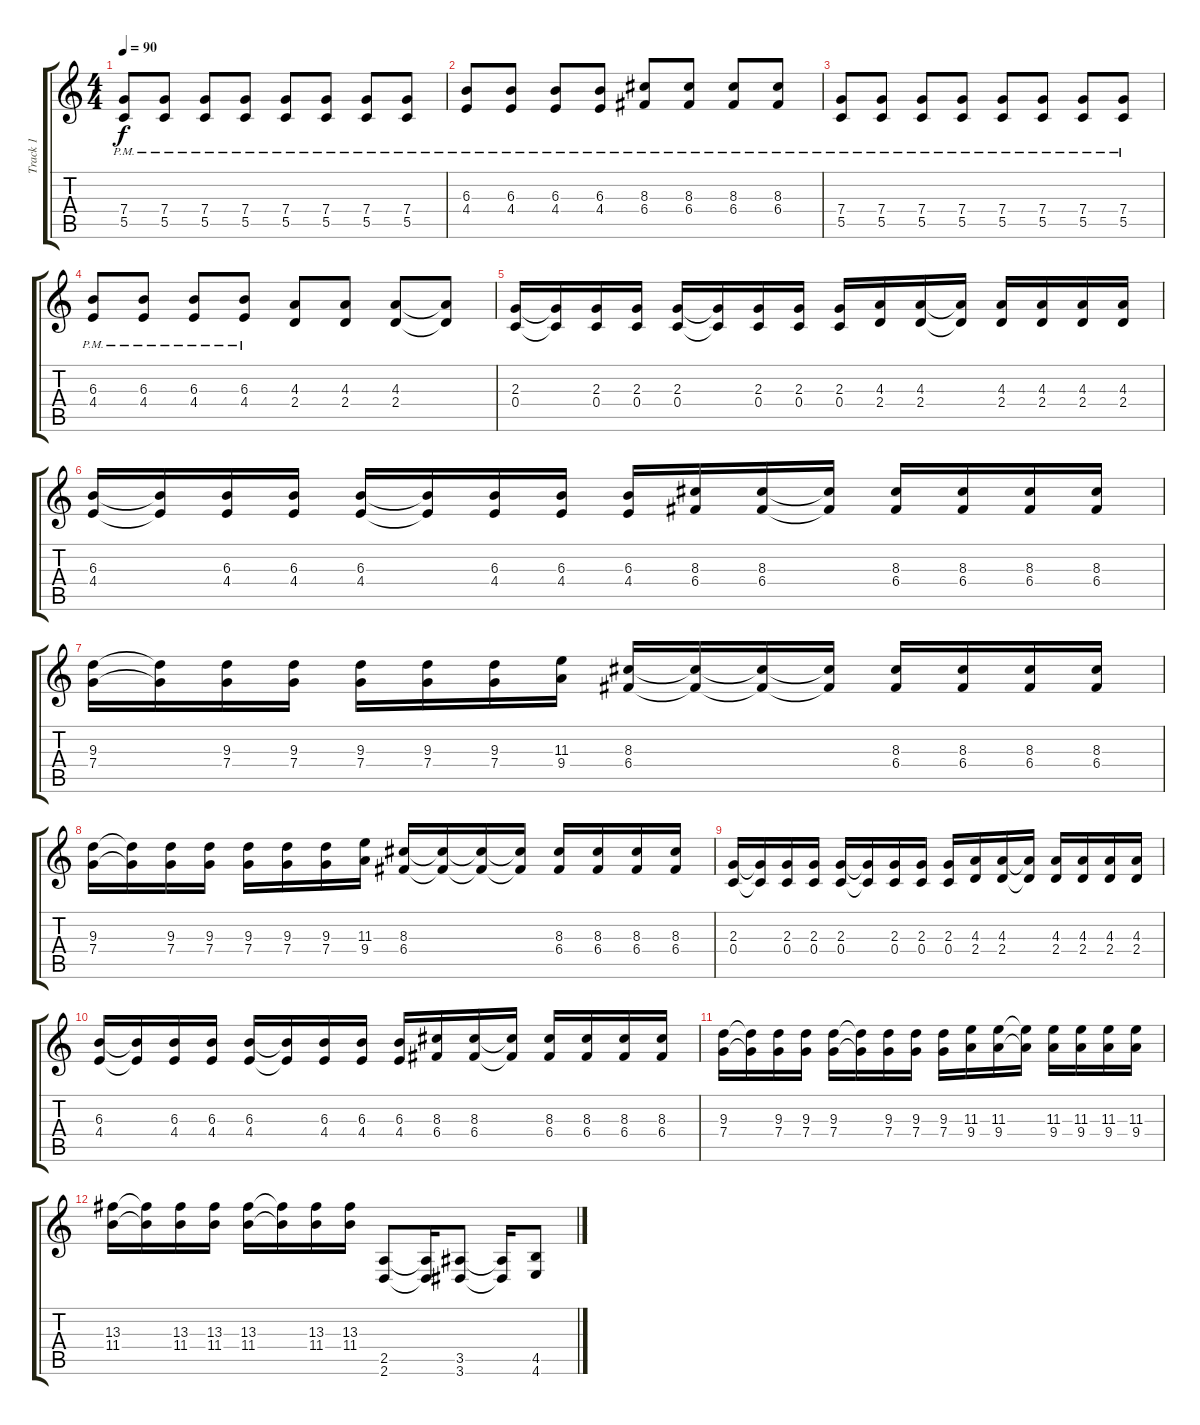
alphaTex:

\track ("Track 1" "Track 1") {instrument distortionguitar}
\staff {score tabs}
\tuning (D4 A3 F3 C3 G2 C2) {hide}
\ts (4 4)
\tempo 90
\clef g2
\ks c
(7.4{pm} 5.5{pm}).8{dy f instrument distortionguitar} (7.4{pm} 5.5{pm}).8 (7.4{pm} 5.5{pm}).8 (7.4{pm} 5.5{pm}).8 (7.4{pm} 5.5{pm}).8 (7.4{pm} 5.5{pm}).8 (7.4{pm} 5.5{pm}).8 (7.4{pm} 5.5{pm}).8 |
(6.3{pm} 4.4{pm}).8 (6.3{pm} 4.4{pm}).8 (6.3{pm} 4.4{pm}).8 (6.3{pm} 4.4{pm}).8 (8.3{pm} 6.4{pm}).8 (8.3{pm} 6.4{pm}).8 (8.3{pm} 6.4{pm}).8 (8.3{pm} 6.4{pm}).8 |
(7.4{pm} 5.5{pm}).8 (7.4{pm} 5.5{pm}).8 (7.4{pm} 5.5{pm}).8 (7.4{pm} 5.5{pm}).8 (7.4{pm} 5.5{pm}).8 (7.4{pm} 5.5{pm}).8 (7.4{pm} 5.5{pm}).8 (7.4{pm} 5.5{pm}).8 |
(6.3{pm} 4.4{pm}).8 (6.3{pm} 4.4{pm}).8 (6.3{pm} 4.4{pm}).8 (6.3{pm} 4.4{pm}).8 (4.3 2.4).8 (4.3 2.4).8 (4.3 2.4).8 (4.3{t} 2.4{t}).8 |
(2.3 0.4).16 (2.3{t} 0.4{t}).16 (2.3 0.4).16 (2.3 0.4).16 (2.3 0.4).16 (2.3{t} 0.4{t}).16 (2.3 0.4).16 (2.3 0.4).16 (2.3 0.4).16 (4.3 2.4).16 (4.3 2.4).16 (4.3{t} 2.4{t}).16 (4.3 2.4).16 (4.3 2.4).16 (4.3 2.4).16 (4.3 2.4).16 |
(6.3 4.4).16 (6.3{t} 4.4{t}).16 (6.3 4.4).16 (6.3 4.4).16 (6.3 4.4).16 (6.3{t} 4.4{t}).16 (6.3 4.4).16 (6.3 4.4).16 (6.3 4.4).16 (8.3 6.4).16 (8.3 6.4).16 (8.3{t} 6.4{t}).16 (8.3 6.4).16 (8.3 6.4).16 (8.3 6.4).16 (8.3 6.4).16 |
(9.3 7.4).16 (9.3{t} 7.4{t}).16 (9.3 7.4).16 (9.3 7.4).16 (9.3 7.4).16 (9.3 7.4).16 (9.3 7.4).16 (11.3 9.4).16 (8.3 6.4).16 (8.3{t} 6.4{t}).16 (8.3{t} 6.4{t}).16 (8.3{t} 6.4{t}).16 (8.3 6.4).16 (8.3 6.4).16 (8.3 6.4).16 (8.3 6.4).16 |
(9.3 7.4).16 (9.3{t} 7.4{t}).16 (9.3 7.4).16 (9.3 7.4).16 (9.3 7.4).16 (9.3 7.4).16 (9.3 7.4).16 (11.3 9.4).16 (8.3 6.4).16 (8.3{t} 6.4{t}).16 (8.3{t} 6.4{t}).16 (8.3{t} 6.4{t}).16 (8.3 6.4).16 (8.3 6.4).16 (8.3 6.4).16 (8.3 6.4).16 |
(2.3 0.4).16 (2.3{t} 0.4{t}).16 (2.3 0.4).16 (2.3 0.4).16 (2.3 0.4).16 (2.3{t} 0.4{t}).16 (2.3 0.4).16 (2.3 0.4).16 (2.3 0.4).16 (4.3 2.4).16 (4.3 2.4).16 (4.3{t} 2.4{t}).16 (4.3 2.4).16 (4.3 2.4).16 (4.3 2.4).16 (4.3 2.4).16 |
(6.3 4.4).16 (6.3{t} 4.4{t}).16 (6.3 4.4).16 (6.3 4.4).16 (6.3 4.4).16 (6.3{t} 4.4{t}).16 (6.3 4.4).16 (6.3 4.4).16 (6.3 4.4).16 (8.3 6.4).16 (8.3 6.4).16 (8.3{t} 6.4{t}).16 (8.3 6.4).16 (8.3 6.4).16 (8.3 6.4).16 (8.3 6.4).16 |
(9.3 7.4).16 (9.3{t} 7.4{t}).16 (9.3 7.4).16 (9.3 7.4).16 (9.3 7.4).16 (9.3{t} 7.4{t}).16 (9.3 7.4).16 (9.3 7.4).16 (9.3 7.4).16 (11.3 9.4).16 (11.3 9.4).16 (11.3{t} 9.4{t}).16 (11.3 9.4).16 (11.3 9.4).16 (11.3 9.4).16 (11.3 9.4).16 |
(13.3 11.4).16 (13.3{t} 11.4{t}).16 (13.3 11.4).16 (13.3 11.4).16 (13.3 11.4).16 (13.3{t} 11.4{t}).16 (13.3 11.4).16 (13.3 11.4).16 (2.5 2.6).8 (2.5{t} 2.6{t}).16 (3.5 3.6).8 (3.5{t} 3.6{t}).16 (4.5 4.6).8
